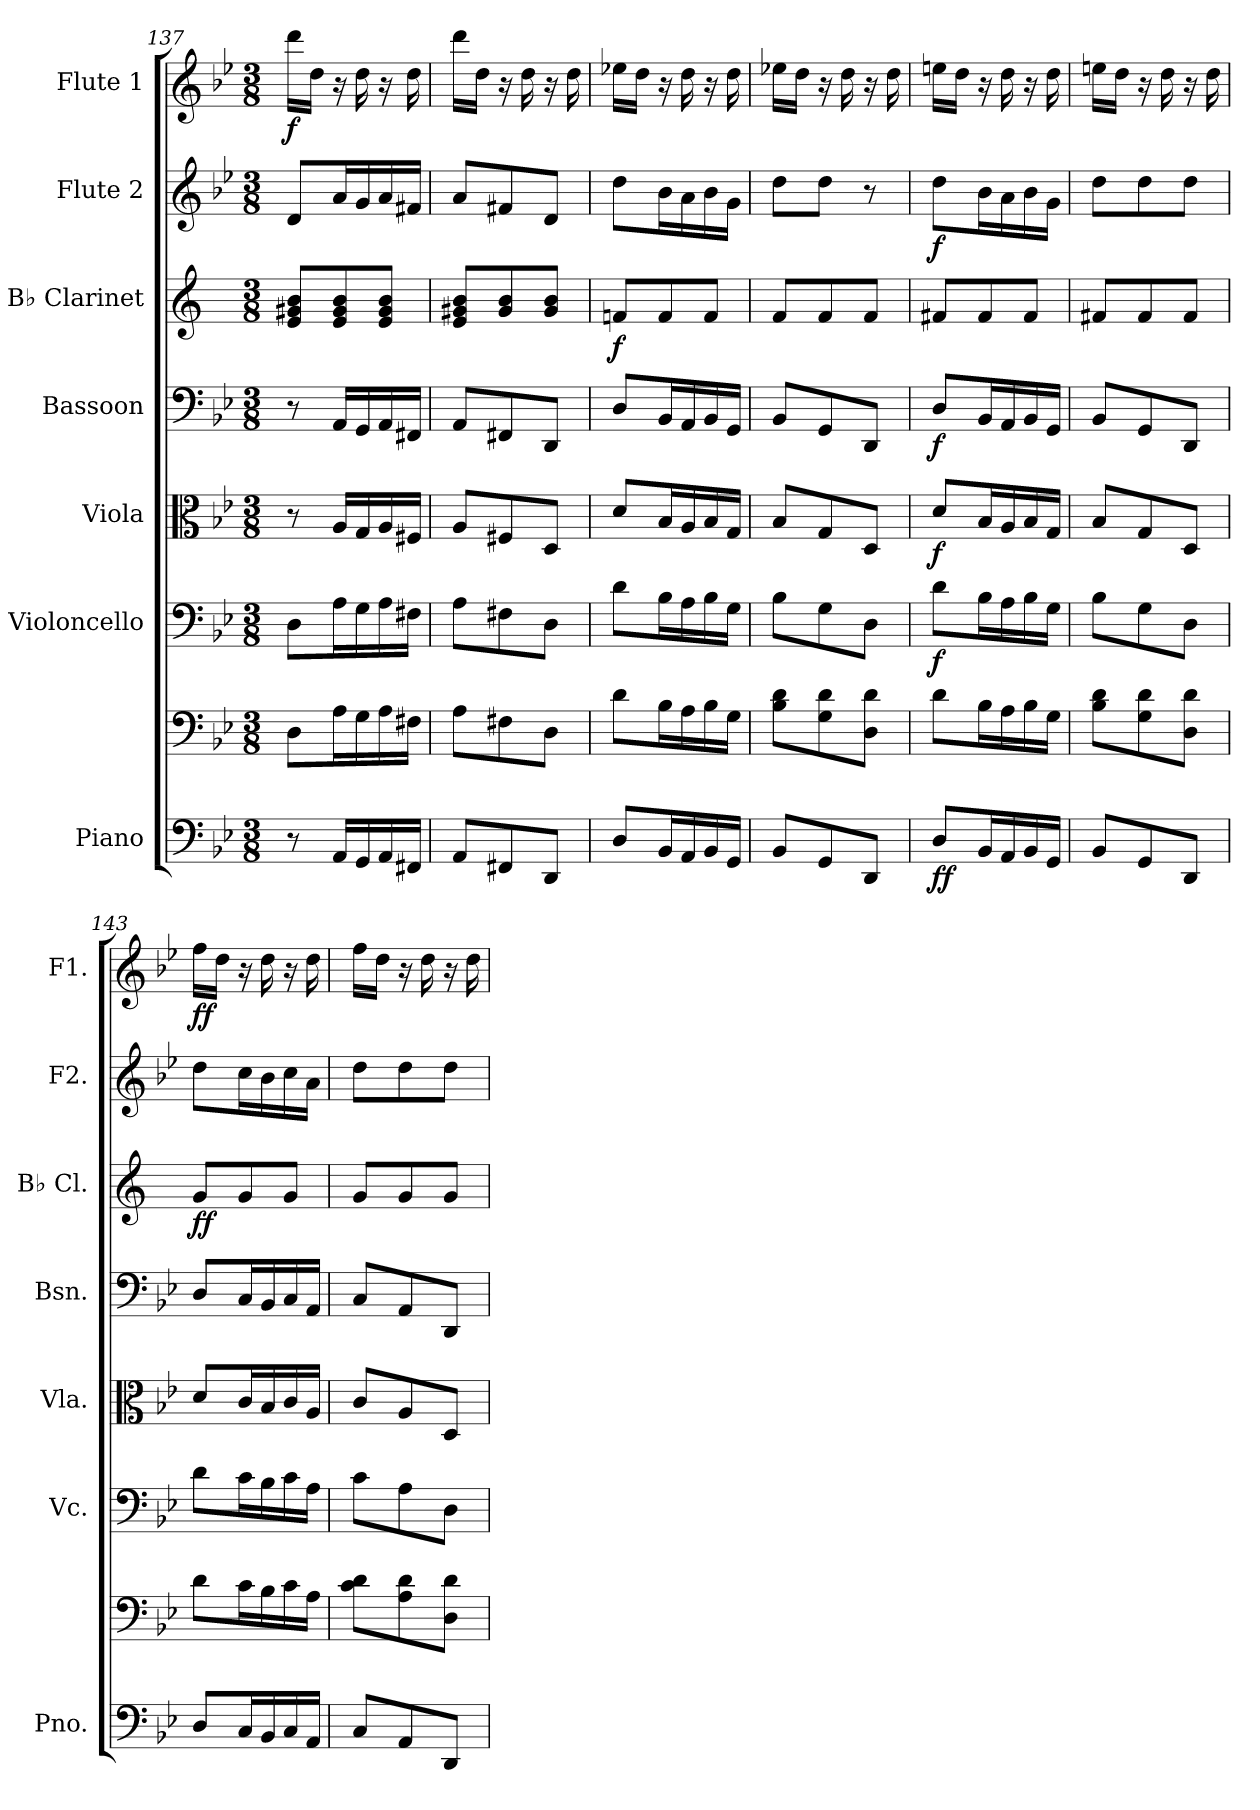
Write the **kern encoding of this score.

**kern	**kern	**dynam	**kern	**dynam	**kern	**dynam	**kern	**dynam	**kern	**dynam	**kern	**dynam	**kern	**dynam
*part7	*part7	*part7	*part6	*part6	*part5	*part5	*part4	*part4	*part3	*part3	*part2	*part2	*part1	*part1
*staff8	*staff7	*staff7/8	*staff6	*staff6	*staff5	*staff5	*staff4	*staff4	*staff3	*staff3	*staff2	*staff2	*staff1	*staff1
*I"Piano	*	*	*I"Violoncello	*	*I"Viola	*	*I"Bassoon	*	*I"B♭ Clarinet	*	*I"Flute 2	*	*I"Flute 1	*
*I'Pno.	*	*	*I'Vc.	*	*I'Vla.	*	*I'Bsn.	*	*I'B♭ Cl.	*	*I'F2.	*	*I'F1.	*
!!LO:LB:g=z
*clefF4	*clefF4	*	*clefF4	*	*clefC3	*	*clefF4	*	*clefG2	*	*clefG2	*	*clefG2	*
*	*	*	*	*	*	*	*	*	*ITrd1c2	*	*	*	*	*
*k[b-e-]	*k[b-e-]	*	*k[b-e-]	*	*k[b-e-]	*	*k[b-e-]	*	*k[b-e-]	*	*k[b-e-]	*	*k[b-e-]	*
*M3/8	*M3/8	*	*M3/8	*	*M3/8	*	*M3/8	*	*M3/8	*	*M3/8	*	*M3/8	*
=137	=137	=137	=137	=137	=137	=137	=137	=137	=137	=137	=137	=137	=137	=137
!	!	!	!	!	!	!	!	!	!	!	!	!	!	!LO:DY:b
8r	8D\L	.	8D\L	.	8r	.	8r	.	8d/ 8f#X/ 8a/L	.	8d/L	.	16ddd\LL	f
.	.	.	.	.	.	.	.	.	.	.	.	.	16dd\JJ	.
16AA/LL	16A\L	.	16A\L	.	16A/LL	.	16AA/LL	.	8d/ 8f#/ 8a/	.	16a/L	.	16r	.
16GG/	16G\	.	16G\	.	16G/	.	16GG/	.	.	.	16g/	.	16dd\	.
16AA/	16A\	.	16A\	.	16A/	.	16AA/	.	8d/ 8f#/ 8a/J	.	16a/	.	16r	.
16FF#X/JJ	16F#X\JJ	.	16F#X\JJ	.	16F#X/JJ	.	16FF#X/JJ	.	.	.	16f#X/JJ	.	16dd\	.
=138	=138	=138	=138	=138	=138	=138	=138	=138	=138	=138	=138	=138	=138	=138
8AA/L	8A\L	.	8A\L	.	8A/L	.	8AA/L	.	8d/ 8f#X/ 8a/L	.	8a/L	.	16ddd\LL	.
.	.	.	.	.	.	.	.	.	.	.	.	.	16dd\JJ	.
8FF#X/	8F#X\	.	8F#X\	.	8F#X/	.	8FF#X/	.	8f#/ 8a/	.	8f#X/	.	16r	.
.	.	.	.	.	.	.	.	.	.	.	.	.	16dd\	.
8DD/J	8D\J	.	8D\J	.	8D/J	.	8DD/J	.	8f#/ 8a/J	.	8d/J	.	16r	.
.	.	.	.	.	.	.	.	.	.	.	.	.	16dd\	.
=139	=139	=139	=139	=139	=139	=139	=139	=139	=139	=139	=139	=139	=139	=139
!	!	!	!	!	!	!	!	!	!	!LO:DY:b	!	!	!	!
8D/L	8d\L	.	8d\L	.	8d/L	.	8D/L	.	8e-X/L	f	8dd\L	.	16ee-X\LL	.
.	.	.	.	.	.	.	.	.	.	.	.	.	16dd\JJ	.
16BB-/L	16B-\L	.	16B-\L	.	16B-/L	.	16BB-/L	.	8e-/	.	16b-\L	.	16r	.
16AA/	16A\	.	16A\	.	16A/	.	16AA/	.	.	.	16a\	.	16dd\	.
16BB-/	16B-\	.	16B-\	.	16B-/	.	16BB-/	.	8e-/J	.	16b-\	.	16r	.
16GG/JJ	16G\JJ	.	16G\JJ	.	16G/JJ	.	16GG/JJ	.	.	.	16g\JJ	.	16dd\	.
=140	=140	=140	=140	=140	=140	=140	=140	=140	=140	=140	=140	=140	=140	=140
8BB-/L	8B-\ 8d\L	.	8B-\L	.	8B-/L	.	8BB-/L	.	8e-/L	.	8dd\L	.	16ee-X\LL	.
.	.	.	.	.	.	.	.	.	.	.	.	.	16dd\JJ	.
8GG/	8G\ 8d\	.	8G\	.	8G/	.	8GG/	.	8e-/	.	8dd\J	.	16r	.
.	.	.	.	.	.	.	.	.	.	.	.	.	16dd\	.
8DD/J	8D\ 8d\J	.	8D\J	.	8D/J	.	8DD/J	.	8e-/J	.	8r	.	16r	.
.	.	.	.	.	.	.	.	.	.	.	.	.	16dd\	.
=141	=141	=141	=141	=141	=141	=141	=141	=141	=141	=141	=141	=141	=141	=141
!	!	!LO:DY:b=2	!	!	!	!	!	!	!	!	!	!	!	!
!	!	!LO:DY:n=1:b	!	!LO:DY:b	!	!LO:DY:b	!	!LO:DY:b	!	!	!	!LO:DY:b	!	!
8D/L	8d\L	f f	8d\L	f	8d/L	f	8D/L	f	8en/L	.	8dd\L	f	16een\LL	.
.	.	.	.	.	.	.	.	.	.	.	.	.	16dd\JJ	.
16BB-/L	16B-\L	.	16B-\L	.	16B-/L	.	16BB-/L	.	8e/	.	16b-\L	.	16r	.
16AA/	16A\	.	16A\	.	16A/	.	16AA/	.	.	.	16a\	.	16dd\	.
16BB-/	16B-\	.	16B-\	.	16B-/	.	16BB-/	.	8e/J	.	16b-\	.	16r	.
16GG/JJ	16G\JJ	.	16G\JJ	.	16G/JJ	.	16GG/JJ	.	.	.	16g\JJ	.	16dd\	.
=142	=142	=142	=142	=142	=142	=142	=142	=142	=142	=142	=142	=142	=142	=142
8BB-/L	8B-\ 8d\L	.	8B-\L	.	8B-/L	.	8BB-/L	.	8en/L	.	8dd\L	.	16een\LL	.
.	.	.	.	.	.	.	.	.	.	.	.	.	16dd\JJ	.
8GG/	8G\ 8d\	.	8G\	.	8G/	.	8GG/	.	8e/	.	8dd\	.	16r	.
.	.	.	.	.	.	.	.	.	.	.	.	.	16dd\	.
8DD/J	8D\ 8d\J	.	8D\J	.	8D/J	.	8DD/J	.	8e/J	.	8dd\J	.	16r	.
.	.	.	.	.	.	.	.	.	.	.	.	.	16dd\	.
=143	=143	=143	=143	=143	=143	=143	=143	=143	=143	=143	=143	=143	=143	=143
!	!	!	!	!	!	!	!	!	!	!LO:DY:b	!	!	!	!LO:DY:b
8D/L	8d\L	.	8d\L	.	8d/L	.	8D/L	.	8f/L	ff	8dd\L	.	16ff\LL	ff
.	.	.	.	.	.	.	.	.	.	.	.	.	16dd\JJ	.
16C/L	16c\L	.	16c\L	.	16c/L	.	16C/L	.	8f/	.	16cc\L	.	16r	.
16BB-/	16B-\	.	16B-\	.	16B-/	.	16BB-/	.	.	.	16b-\	.	16dd\	.
16C/	16c\	.	16c\	.	16c/	.	16C/	.	8f/J	.	16cc\	.	16r	.
16AA/JJ	16A\JJ	.	16A\JJ	.	16A/JJ	.	16AA/JJ	.	.	.	16a\JJ	.	16dd\	.
=144	=144	=144	=144	=144	=144	=144	=144	=144	=144	=144	=144	=144	=144	=144
8C/L	8c\ 8d\L	.	8c\L	.	8c/L	.	8C/L	.	8f/L	.	8dd\L	.	16ff\LL	.
.	.	.	.	.	.	.	.	.	.	.	.	.	16dd\JJ	.
8AA/	8A\ 8d\	.	8A\	.	8A/	.	8AA/	.	8f/	.	8dd\	.	16r	.
.	.	.	.	.	.	.	.	.	.	.	.	.	16dd\	.
8DD/J	8D\ 8d\J	.	8D\J	.	8D/J	.	8DD/J	.	8f/J	.	8dd\J	.	16r	.
.	.	.	.	.	.	.	.	.	.	.	.	.	16dd\	.
=	=	=	=	=	=	=	=	=	=	=	=	=	=	=
*-	*-	*-	*-	*-	*-	*-	*-	*-	*-	*-	*-	*-	*-	*-
